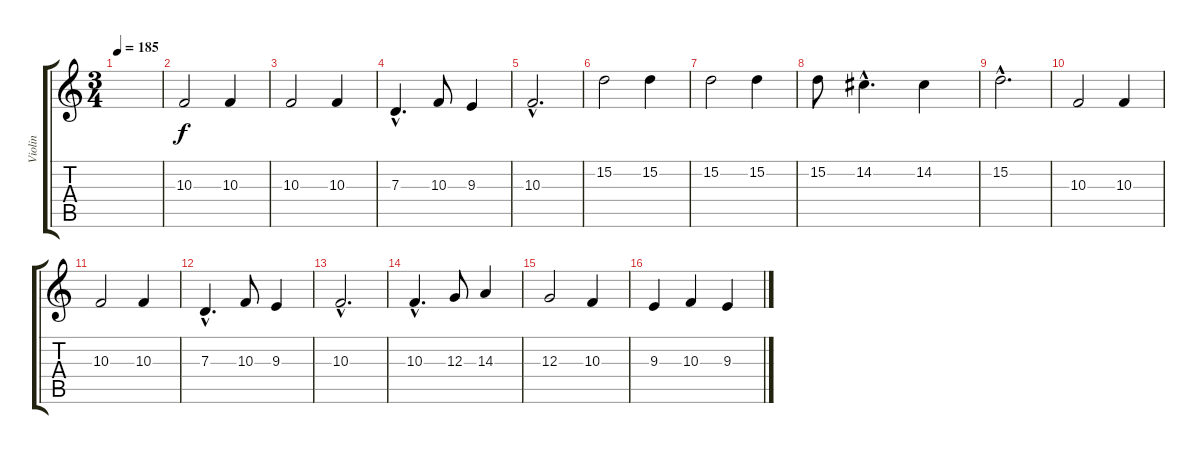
\track ("Violin" "Violin") {instrument violin}
\staff {score tabs}
\tuning (E4 B3 G3 D3 A2 E2) {hide}
\ts (3 4)
\tempo 185
\clef g2
\ks c
|
10.3.2 10.3.4 |
10.3.2 10.3.4 |
7.3{hac}.4{d} 10.3.8 9.3.4 |
10.3{hac}.2{d} |
15.2.2 15.2.4 |
15.2.2 15.2.4 |
15.2.8 14.2{hac}.4{d} 14.2.4 |
15.2{hac}.2{d} |
10.3.2 10.3.4 |
10.3.2 10.3.4 |
7.3{hac}.4{d} 10.3.8 9.3.4 |
10.3{hac}.2{d} |
10.3{hac}.4{d} 12.3.8 14.3.4 |
12.3.2 10.3.4 |
9.3.4 10.3.4 9.3.4
